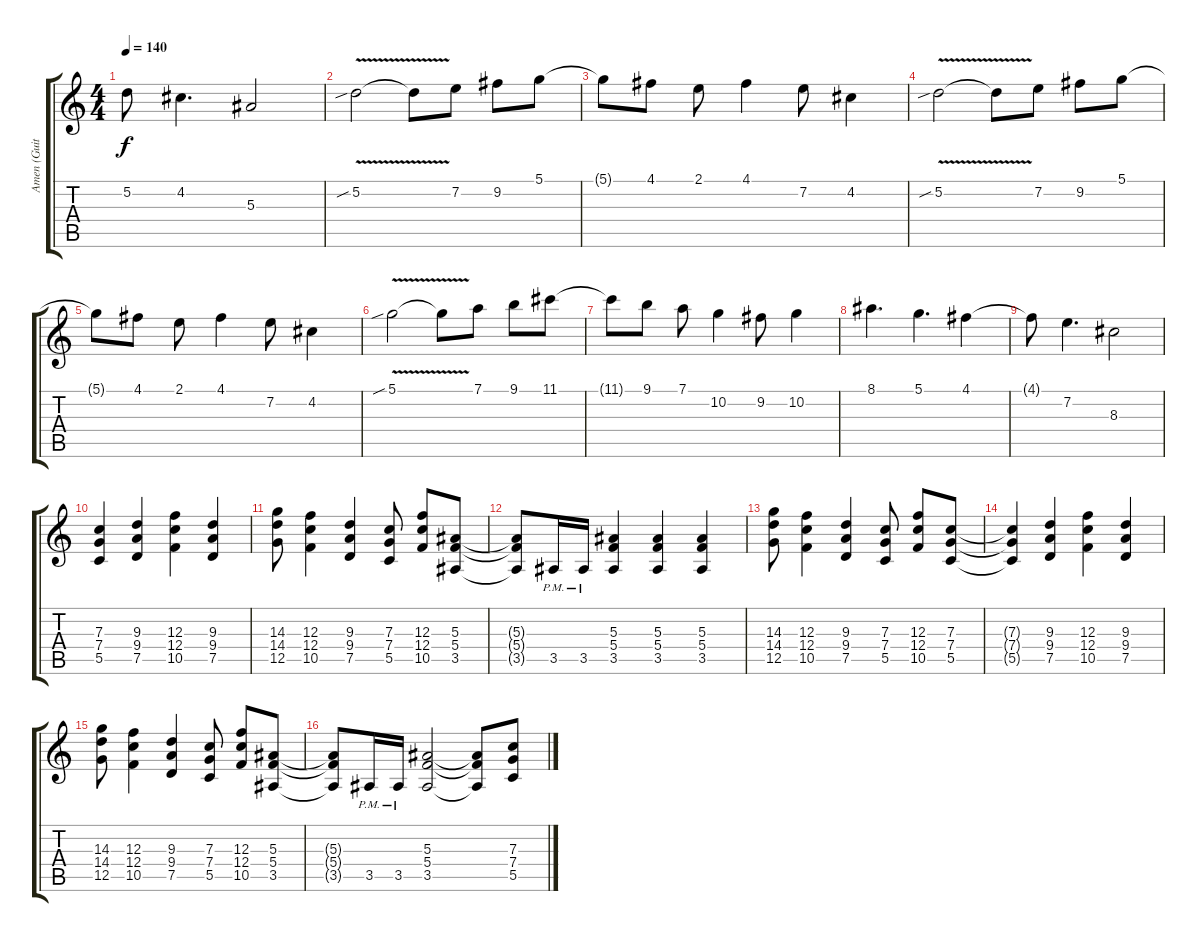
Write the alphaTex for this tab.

\track ("Amen (Guitar)" "Amen (Guit") {instrument distortionguitar}
\staff {score tabs}
\tuning (D4 A3 F3 C3 G2 D2) {hide}
\ts (4 4)
\tempo 140
\clef g2
\ks c
5.2{t}.8{dy f} 4.2.4{d} 5.3.2 |
5.2{v sib}.2 5.2{t}.8 7.2.8 9.2.8 5.1.8 |
5.1{t}.8 4.1.8 2.1.8 4.1.4 7.2.8 4.2.4 |
5.2{v sib}.2 5.2{t}.8 7.2.8 9.2.8 5.1.8 |
5.1{t}.8 4.1.8 2.1.8 4.1.4 7.2.8 4.2.4 |
5.1{v sib}.2 5.1{t}.8 7.1.8 9.1.8 11.1.8 |
11.1{t}.8 9.1.8 7.1.8 10.2.4 9.2.8 10.2.4 |
8.1.4{d} 5.1.4{d} 4.1.4 |
4.1{t}.8 7.2.4{d} 8.3.2 |
(7.3 7.4 5.5).4 (9.3 9.4 7.5).4 (12.3 12.4 10.5).4 (9.3 9.4 7.5).4 |
(14.3 14.4 12.5).8 (12.3 12.4 10.5).4 (9.3 9.4 7.5).4 (7.3 7.4 5.5).8 (12.3 12.4 10.5).8 (5.3 5.4 3.5).8 |
(5.3{t} 5.4{t} 3.5{t}).8 3.5{pm}.16 3.5{pm}.16 (5.3 5.4 3.5).4 (5.3 5.4 3.5).4 (5.3 5.4 3.5).4 |
(14.3 14.4 12.5).8 (12.3 12.4 10.5).4 (9.3 9.4 7.5).4 (7.3 7.4 5.5).8 (12.3 12.4 10.5).8 (7.3 7.4 5.5).8 |
(7.3{t} 7.4{t} 5.5{t}).4 (9.3 9.4 7.5).4 (12.3 12.4 10.5).4 (9.3 9.4 7.5).4 |
(14.3 14.4 12.5).8 (12.3 12.4 10.5).4 (9.3 9.4 7.5).4 (7.3 7.4 5.5).8 (12.3 12.4 10.5).8 (5.3 5.4 3.5).8 |
(5.3{t} 5.4{t} 3.5{t}).8 3.5{pm}.16 3.5{pm}.16 (5.3 5.4 3.5).2 (5.3{t} 5.4{t} 3.5{t}).8 (7.3 7.4 5.5).8
